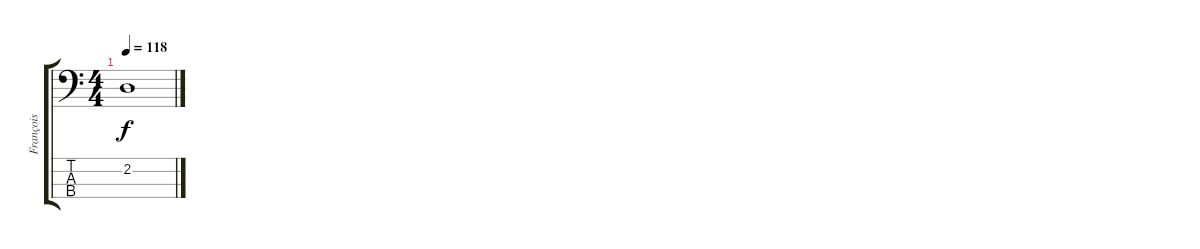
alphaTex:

\track ("François" "François") {instrument electricbassfinger}
\staff {score tabs}
\tuning (F2 C2 G1 D1) {hide}
\ts (4 4)
\tempo 118
\clef f4
\ks c
2.2{t}.1{dy f}
